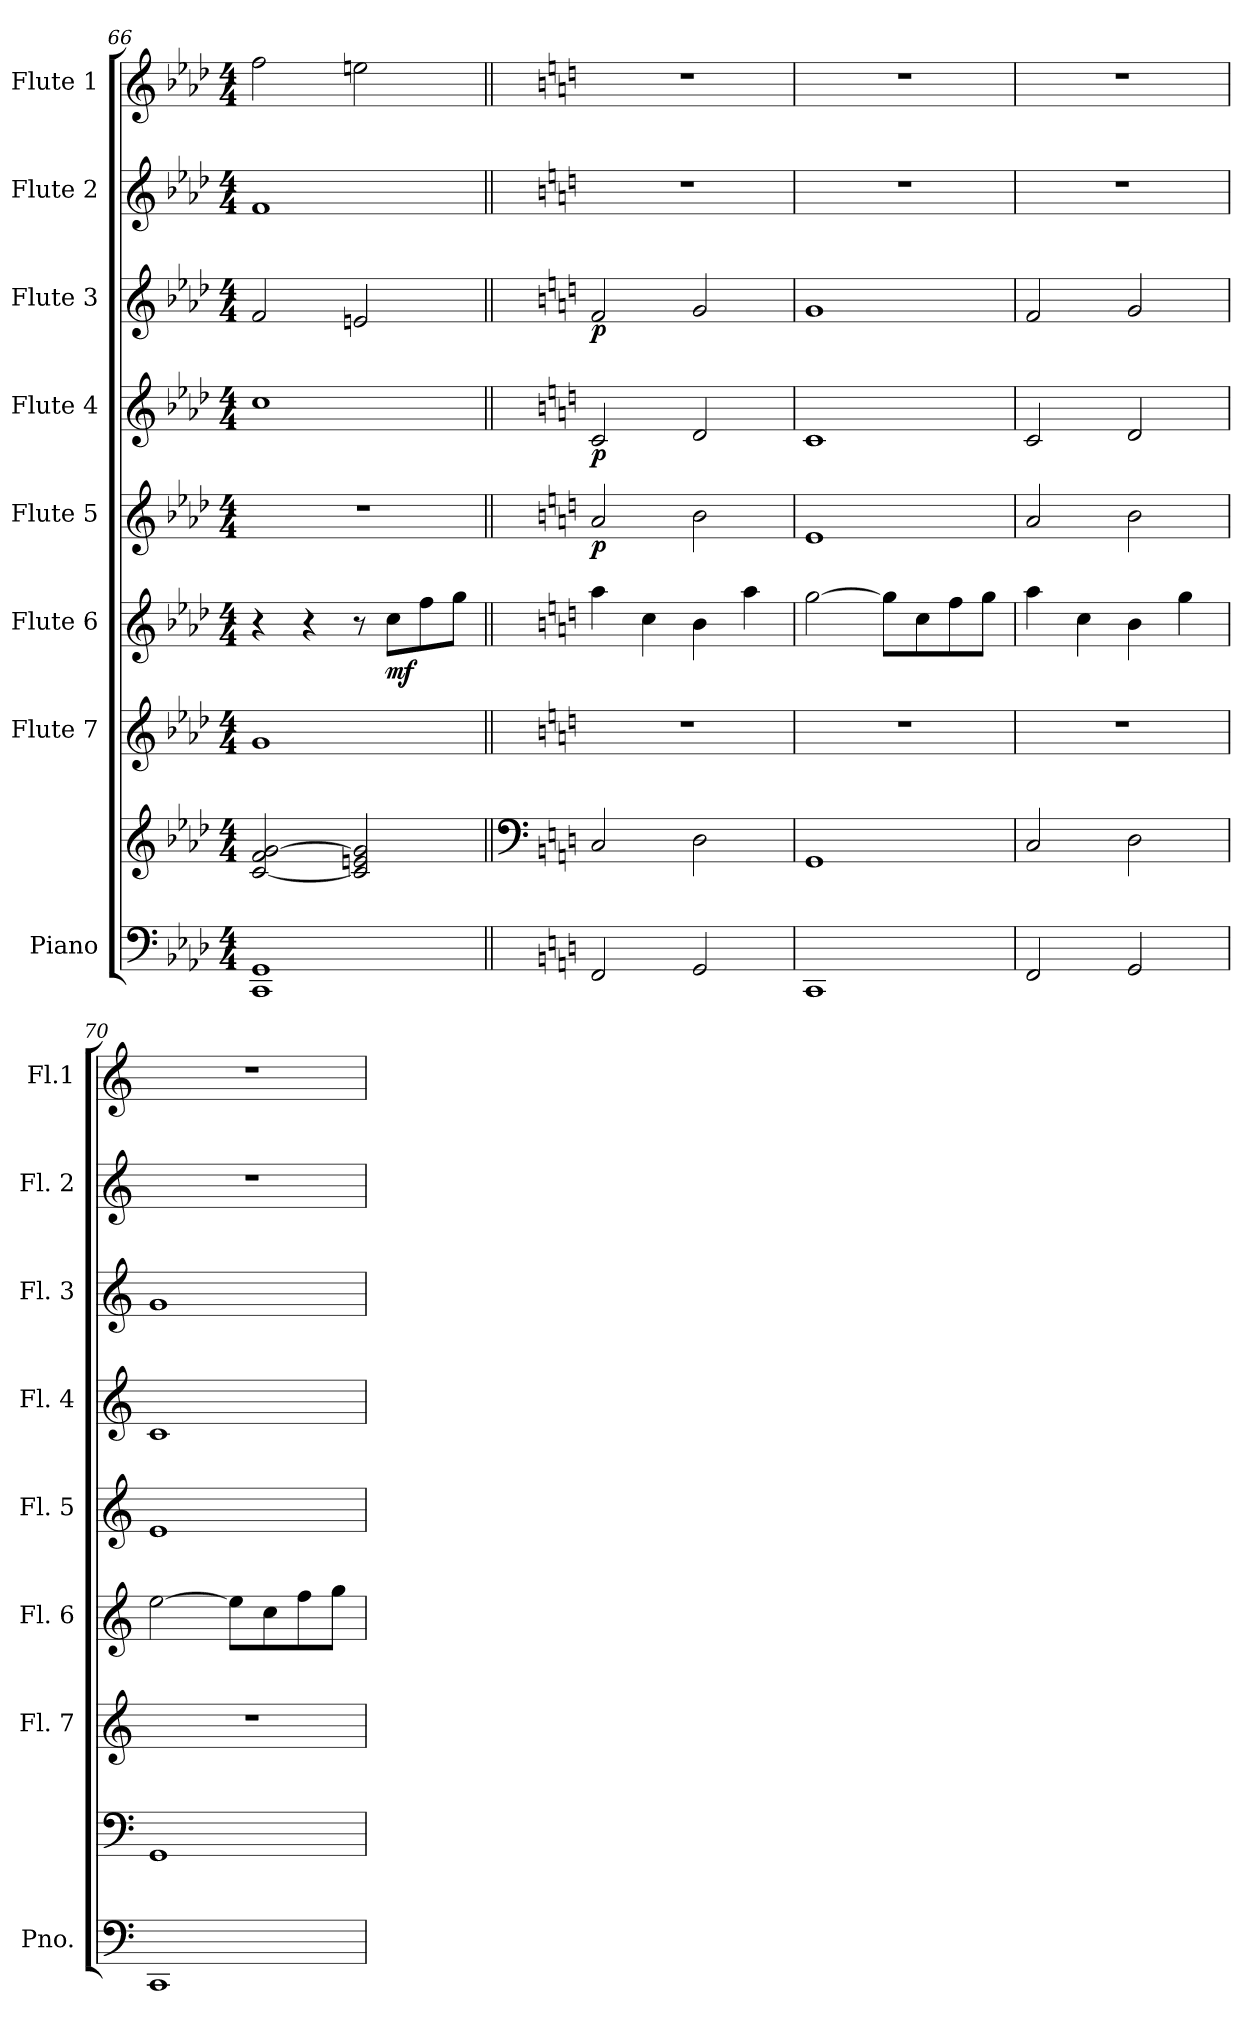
**kern	**kern	**kern	**kern	**dynam	**kern	**dynam	**kern	**dynam	**kern	**dynam	**kern	**kern
*part8	*part8	*part7	*part6	*part6	*part5	*part5	*part4	*part4	*part3	*part3	*part2	*part1
*staff9	*staff8	*staff7	*staff6	*staff6	*staff5	*staff5	*staff4	*staff4	*staff3	*staff3	*staff2	*staff1
*I"Piano	*	*I"Flute 7	*I"Flute 6	*	*I"Flute 5	*	*I"Flute 4	*	*I"Flute 3	*	*I"Flute 2	*I"Flute 1
*I'Pno.	*	*I'Fl. 7	*I'Fl. 6	*	*I'Fl. 5	*	*I'Fl. 4	*	*I'Fl. 3	*	*I'Fl. 2	*I'Fl.1
*clefF4	*clefG2	*clefG2	*clefG2	*	*clefG2	*	*clefG2	*	*clefG2	*	*clefG2	*clefG2
*k[b-e-a-d-]	*k[b-e-a-d-]	*k[b-e-a-d-]	*k[b-e-a-d-]	*	*k[b-e-a-d-]	*	*k[b-e-a-d-]	*	*k[b-e-a-d-]	*	*k[b-e-a-d-]	*k[b-e-a-d-]
*M4/4	*M4/4	*M4/4	*M4/4	*	*M4/4	*	*M4/4	*	*M4/4	*	*M4/4	*M4/4
=66	=66	=66	=66	=66	=66	=66	=66	=66	=66	=66	=66	=66
1CC 1GG	[2c/ 2f/ [2g/	1g	4r	.	1r	.	1cc	.	2f/	.	1f	2ff\
.	.	.	4r	.	.	.	.	.	.	.	.	.
.	2c/] 2en/ 2g/]	.	8r	.	.	.	.	.	2en/	.	.	2een\
!	!	!	!	!LO:DY:b	!	!	!	!	!	!	!	!
.	.	.	8cc\L	mf	.	.	.	.	.	.	.	.
.	.	.	8ff\	.	.	.	.	.	.	.	.	.
.	.	.	8gg\J	.	.	.	.	.	.	.	.	.
=67||	=67||	=67||	=67||	=67||	=67||	=67||	=67||	=67||	=67||	=67||	=67||	=67||
*	*clefF4	*	*	*	*	*	*	*	*	*	*	*
*k[]	*k[]	*k[]	*k[]	*	*k[]	*	*k[]	*	*k[]	*	*k[]	*k[]
!	!	!	!	!	!	!LO:DY:b	!	!LO:DY:b	!	!LO:DY:b	!	!
2FF/	2C/	1r	4aa\	.	2a/	p	2c/	p	2f/	p	1r	1r
.	.	.	4cc\	.	.	.	.	.	.	.	.	.
2GG/	2D\	.	4b\	.	2b\	.	2d/	.	2g/	.	.	.
.	.	.	4aa\	.	.	.	.	.	.	.	.	.
=68	=68	=68	=68	=68	=68	=68	=68	=68	=68	=68	=68	=68
1CC	1GG	1r	[2gg\	.	1e	.	1c	.	1g	.	1r	1r
.	.	.	8gg\L]	.	.	.	.	.	.	.	.	.
.	.	.	8cc\	.	.	.	.	.	.	.	.	.
.	.	.	8ff\	.	.	.	.	.	.	.	.	.
.	.	.	8gg\J	.	.	.	.	.	.	.	.	.
=69	=69	=69	=69	=69	=69	=69	=69	=69	=69	=69	=69	=69
2FF/	2C/	1r	4aa\	.	2a/	.	2c/	.	2f/	.	1r	1r
.	.	.	4cc\	.	.	.	.	.	.	.	.	.
2GG/	2D\	.	4b\	.	2b\	.	2d/	.	2g/	.	.	.
.	.	.	4gg\	.	.	.	.	.	.	.	.	.
!!LO:PB:g=z
=70	=70	=70	=70	=70	=70	=70	=70	=70	=70	=70	=70	=70
1CC	1GG	1r	[2ee\	.	1e	.	1c	.	1g	.	1r	1r
.	.	.	8ee\L]	.	.	.	.	.	.	.	.	.
.	.	.	8cc\	.	.	.	.	.	.	.	.	.
.	.	.	8ff\	.	.	.	.	.	.	.	.	.
.	.	.	8gg\J	.	.	.	.	.	.	.	.	.
=	=	=	=	=	=	=	=	=	=	=	=	=
*-	*-	*-	*-	*-	*-	*-	*-	*-	*-	*-	*-	*-
